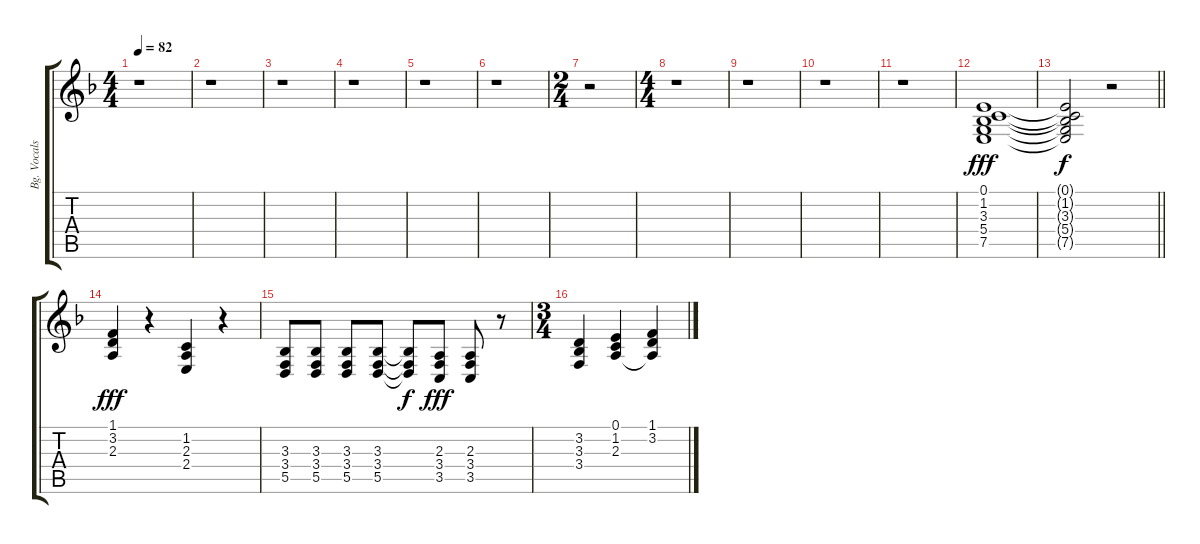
\track ("Bg. Vocals" "Bg. Vocals") {instrument lead6voice}
\staff {score tabs}
\tuning (E4 B3 G3 D3 A2 E2) {hide}
\ts (4 4)
\tempo 82
\clef g2
\ks f
r.1{dy fff} |
r.1 |
r.1 |
r.1 |
r.1 |
r.1 |
\ts (2 4)
r.2 |
\ts (4 4)
r.1 |
r.1 |
r.1 |
r.1 |
(0.1 1.2 3.3 5.4 7.5).1 |
\barLineRight lightlight
(0.1{t} 1.2{t} 3.3{t} 5.4{t} 7.5{t}).2{dy f} r.2 |
(1.1 3.2 2.3).4{dy fff} r.4 (1.2 2.3 2.4).4 r.4 |
(3.3 3.4 5.5).8 (3.3 3.4 5.5).8 (3.3 3.4 5.5).8 (3.3 3.4 5.5).8 (3.3{t} 3.4{t} 5.5{t}).8{dy f} (2.3 3.4 3.5).8{dy fff} (2.3 3.4 3.5).8 r.8 |
\ts (3 4)
(3.2 3.3 3.4).4 (0.1 1.2 2.3).4 (1.1 3.2 2.3{t}).4
